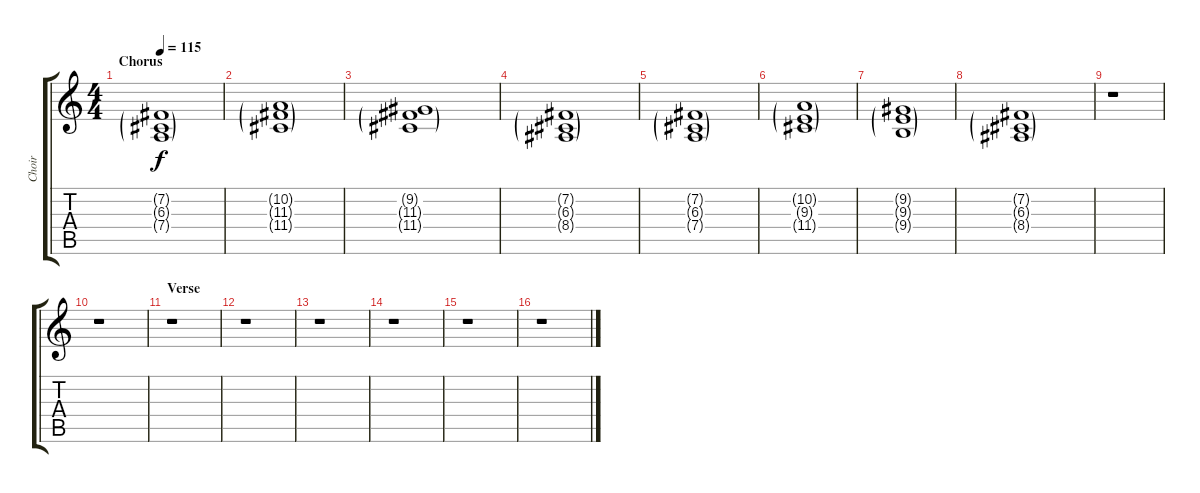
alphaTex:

\track ("Choir" "Choir") {instrument voiceoohs}
\staff {score tabs}
\tuning (E4 B3 G3 D3 A2 E2) {hide}
\ts (4 4)
\section ("" "Chorus")
\tempo 115
\clef g2
\ks c
(7.2{g} 6.3{g} 7.4{g}).1{dy f} |
(10.2{g} 11.3{g} 11.4{g}).1 |
(9.2{g} 11.3{g} 11.4{g}).1 |
(7.2{g} 6.3{g} 8.4{g}).1 |
(7.2{g} 6.3{g} 7.4{g}).1 |
(10.2{g} 9.3{g} 11.4{g}).1 |
(9.2{g} 9.3{g} 9.4{g}).1 |
(7.2{g} 6.3{g} 8.4{g}).1 |
r.1 |
r.1 |
\section ("" "Verse")
r.1 |
r.1 |
r.1 |
r.1 |
r.1 |
r.1
